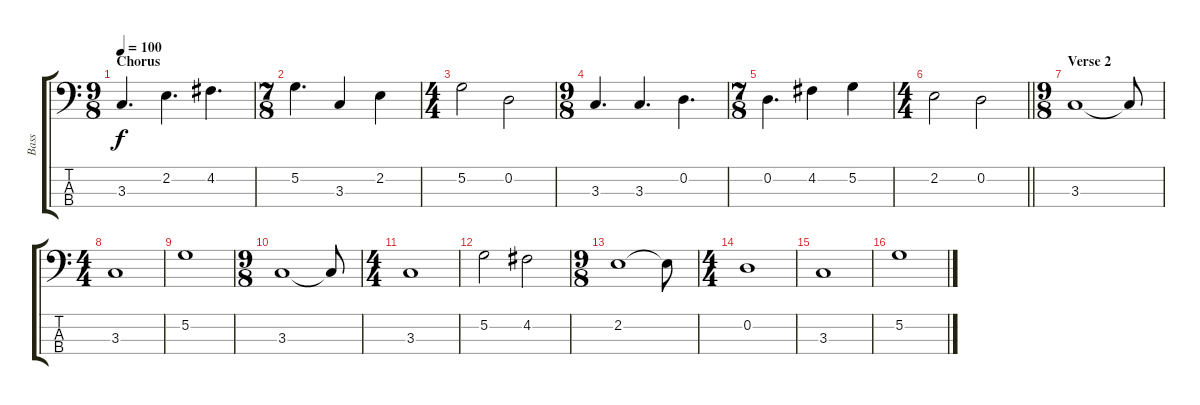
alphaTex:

\track ("Bass" "Bass") {instrument electricbassfinger}
\staff {score tabs}
\tuning (G2 D2 A1 E1) {hide}
\ts (9 8)
\section ("" "Chorus")
\tempo 100
\clef f4
\ks c
3.3.4{d dy f} 2.2.4{d} 4.2.4{d} |
\ts (7 8)
5.2.4{d} 3.3.4 2.2.4 |
\ts (4 4)
5.2.2 0.2.2 |
\ts (9 8)
3.3.4{d} 3.3.4{d} 0.2.4{d} |
\ts (7 8)
0.2.4{d} 4.2.4 5.2.4 |
\ts (4 4)
\barLineRight lightlight
2.2.2 0.2.2 |
\ts (9 8)
\section ("" "Verse 2")
3.3.1 3.3{t}.8 |
\ts (4 4)
3.3.1 |
5.2.1 |
\ts (9 8)
3.3.1 3.3{t}.8 |
\ts (4 4)
3.3.1 |
5.2.2 4.2.2 |
\ts (9 8)
2.2.1 2.2{t}.8 |
\ts (4 4)
0.2.1 |
3.3.1 |
5.2.1
